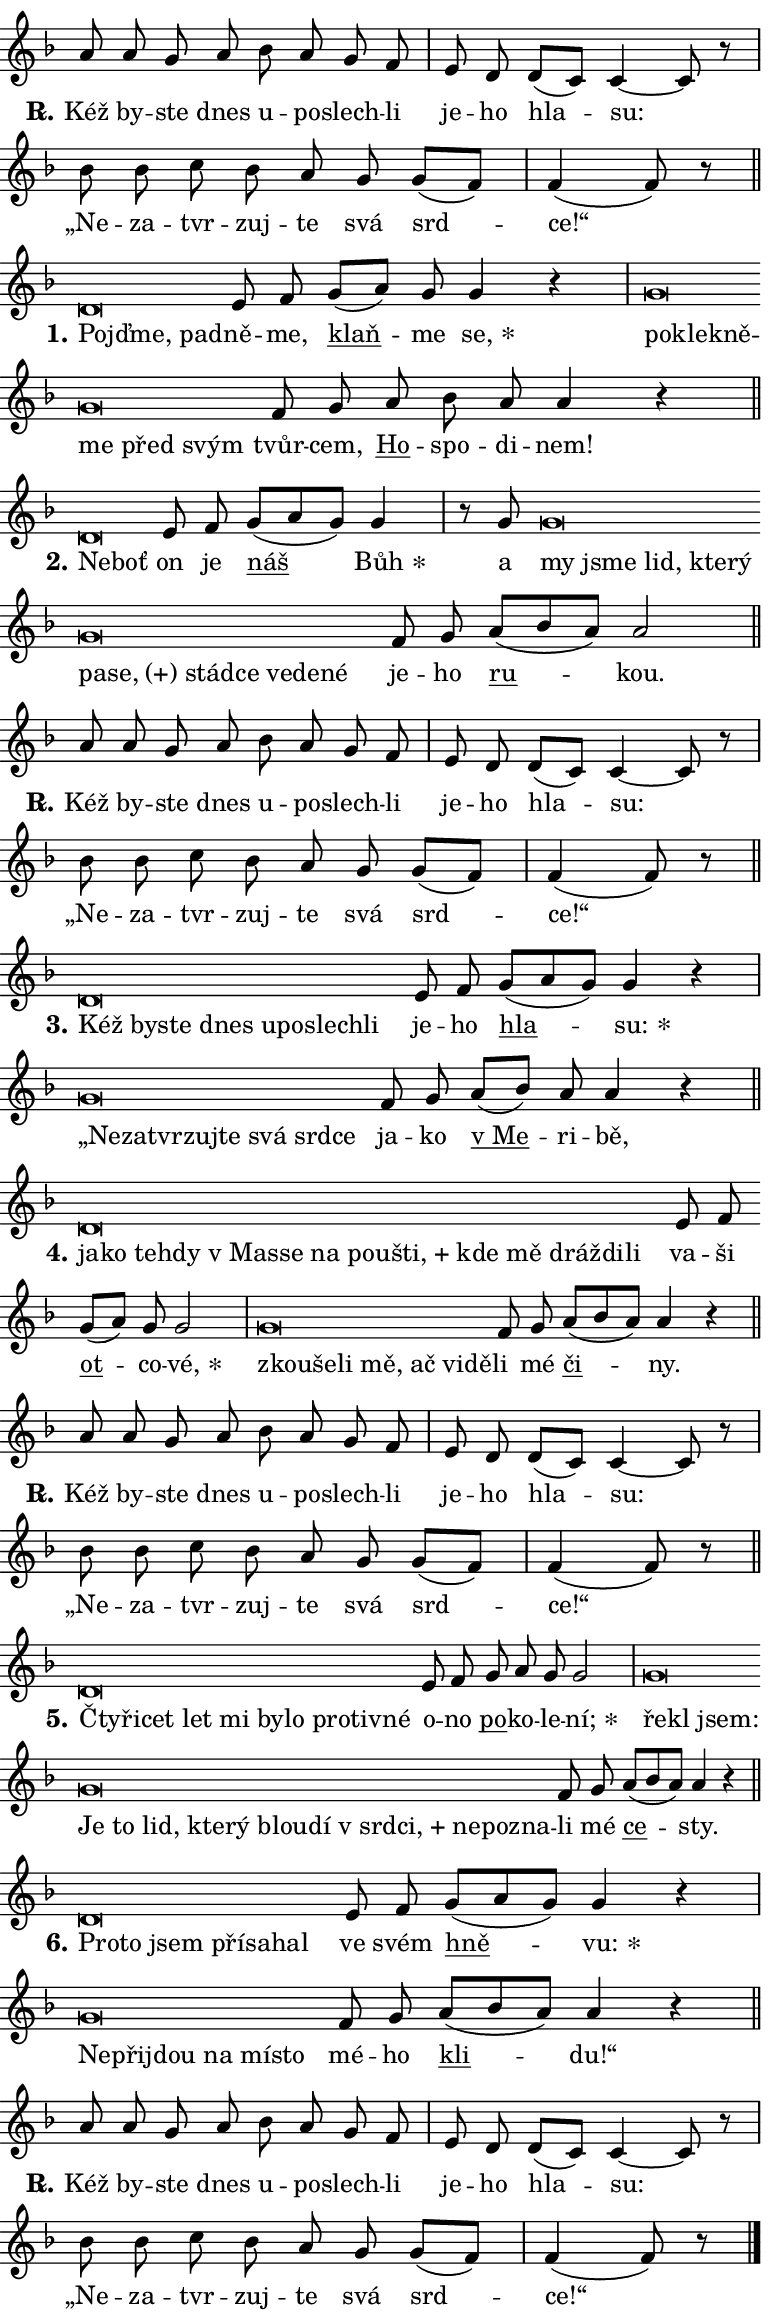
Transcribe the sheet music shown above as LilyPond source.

\version "2.24.0"
\header { tagline = "" }
\paper {
  indent = 0\cm
  top-margin = 0\cm
  right-margin = 0.13\cm % to fit lyric hyphens
  bottom-margin = 0\cm
  left-margin = 0\cm
  paper-width = 13\cm
  page-breaking = #ly:one-page-breaking
  system-system-spacing.basic-distance = #11
  score-system-spacing.basic-distance = #11
  ragged-last = ##f
}


%% Author: Thomas Morley
%% https://lists.gnu.org/archive/html/lilypond-user/2020-05/msg00002.html
#(define (line-position grob)
"Returns position of @var[grob} in current system:
   @code{'start}, if at first time-step
   @code{'end}, if at last time-step
   @code{'middle} otherwise
"
  (let* ((col (ly:item-get-column grob))
         (ln (ly:grob-object col 'left-neighbor))
         (rn (ly:grob-object col 'right-neighbor))
         (col-to-check-left (if (ly:grob? ln) ln col))
         (col-to-check-right (if (ly:grob? rn) rn col))
         (break-dir-left
           (and
             (ly:grob-property col-to-check-left 'non-musical #f)
             (ly:item-break-dir col-to-check-left)))
         (break-dir-right
           (and
             (ly:grob-property col-to-check-right 'non-musical #f)
             (ly:item-break-dir col-to-check-right))))
        (cond ((eqv? 1 break-dir-left) 'start)
              ((eqv? -1 break-dir-right) 'end)
              (else 'middle))))

#(define (tranparent-at-line-position vctor)
  (lambda (grob)
  "Relying on @code{line-position} select the relevant enry from @var{vctor}.
Used to determine transparency,"
    (case (line-position grob)
      ((end) (not (vector-ref vctor 0)))
      ((middle) (not (vector-ref vctor 1)))
      ((start) (not (vector-ref vctor 2))))))

noteHeadBreakVisibility =
#(define-music-function (break-visibility)(vector?)
"Makes @code{NoteHead}s transparent relying on @var{break-visibility}"
#{
  \override NoteHead.transparent =
    #(tranparent-at-line-position break-visibility)
#})

#(define delete-ledgers-for-transparent-note-heads
  (lambda (grob)
    "Reads whether a @code{NoteHead} is transparent.
If so this @code{NoteHead} is removed from @code{'note-heads} from
@var{grob}, which is supposed to be @code{LedgerLineSpanner}.
As a result ledgers are not printed for this @code{NoteHead}"
    (let* ((nhds-array (ly:grob-object grob 'note-heads))
           (nhds-list
             (if (ly:grob-array? nhds-array)
                 (ly:grob-array->list nhds-array)
                 '()))
           ;; Relies on the transparent-property being done before
           ;; Staff.LedgerLineSpanner.after-line-breaking is executed.
           ;; This is fragile ...
           (to-keep
             (remove
               (lambda (nhd)
                 (ly:grob-property nhd 'transparent #f))
               nhds-list)))
      ;; TODO find a better method to iterate over grob-arrays, similiar
      ;; to filter/remove etc for lists
      ;; For now rebuilt from scratch
      (set! (ly:grob-object grob 'note-heads)  '())
      (for-each
        (lambda (nhd)
          (ly:pointer-group-interface::add-grob grob 'note-heads nhd))
        to-keep))))

squashNotes = {
  \override NoteHead.X-extent = #'(-0.2 . 0.2)
  \override NoteHead.Y-extent = #'(-0.75 . 0)
  \override NoteHead.stencil =
    #(lambda (grob)
       (let ((pos (ly:grob-property grob 'staff-position)))
         (begin
           (if (< pos -7) (display "ERROR: Lower brevis then expected\n") (display ""))
           (if (<= pos -6) ly:text-interface::print ly:note-head::print))))
}
unSquashNotes = {
  \revert NoteHead.X-extent
  \revert NoteHead.Y-extent
  \revert NoteHead.stencil
}

hideNotes = \noteHeadBreakVisibility #begin-of-line-visible
unHideNotes = \noteHeadBreakVisibility #all-visible

% work-around for resetting accidentals
% https://lilypond.org/doc/v2.23/Documentation/notation/displaying-rhythms#unmetered-music
cadenzaMeasure = {
  \cadenzaOff
  \partial 1024 s1024
  \cadenzaOn
}

#(define-markup-command (accent layout props text) (markup?)
  "Underline accented syllable"
  (interpret-markup layout props
    #{\markup \override #'(offset . 4.3) \underline { #text }#}))

responsum = \markup \concat {
  "R" \hspace #-1.05 \path #0.1 #'((moveto 0 0.07) (lineto 0.9 0.8)) \hspace #0.05 "."
}

spaceSize = #0.6828661417322834 % exact space size for TeX Gyre Schola

\layout {
  \context {
    \Staff
    \remove "Time_signature_engraver"
    \override LedgerLineSpanner.after-line-breaking = #delete-ledgers-for-transparent-note-heads
  }
  \context {
    \Lyrics {
      \override LyricSpace.minimum-distance = \spaceSize
      \override LyricText.font-name = #"TeX Gyre Schola"
      \override LyricText.font-size = 1
      \override StanzaNumber.font-name = #"TeX Gyre Schola Bold"
      \override StanzaNumber.font-size = 1
    }
  }
  \context {
    \Score 
    \override NoteHead.text =
      #(lambda (grob) 
        (let ((pos (ly:grob-property grob 'staff-position)))
          #{\markup {
            \combine
              \halign #-0.55 \raise #(if (= pos -6) 0 0.5) \override #'(thickness . 2) \draw-line #'(3.2 . 0)
              \musicglyph "noteheads.sM1"
          }#}))
  }
}

% magnetic-lyrics.ily
%
%   written by
%     Jean Abou Samra <jean@abou-samra.fr>
%     Werner Lemberg <wl@gnu.org>
%
%   adapted by
%     Jiri Hon <jiri.hon@gmail.com>
%
% Version 2022-Apr-15

% https://www.mail-archive.com/lilypond-user@gnu.org/msg149350.html

#(define (Left_hyphen_pointer_engraver context)
   "Collect syllable-hyphen-syllable occurrences in lyrics and store
them in properties.  This engraver only looks to the left.  For
example, if the lyrics input is @code{foo -- bar}, it does the
following.

@itemize @bullet
@item
Set the @code{text} property of the @code{LyricHyphen} grob between
@q{foo} and @q{bar} to @code{foo}.

@item
Set the @code{left-hyphen} property of the @code{LyricText} grob with
text @q{foo} to the @code{LyricHyphen} grob between @q{foo} and
@q{bar}.
@end itemize

Use this auxiliary engraver in combination with the
@code{lyric-@/text::@/apply-@/magnetic-@/offset!} hook."
   (let ((hyphen #f)
         (text #f))
     (make-engraver
      (acknowledgers
       ((lyric-syllable-interface engraver grob source-engraver)
        (set! text grob)))
      (end-acknowledgers
       ((lyric-hyphen-interface engraver grob source-engraver)
        ;(when (not (grob::has-interface grob 'lyric-space-interface))
          (set! hyphen grob)));)
      ((stop-translation-timestep engraver)
       (when (and text hyphen)
         (ly:grob-set-object! text 'left-hyphen hyphen))
       (set! text #f)
       (set! hyphen #f)))))

#(define (lyric-text::apply-magnetic-offset! grob)
   "If the space between two syllables is less than the value in
property @code{LyricText@/.details@/.squash-threshold}, move the right
syllable to the left so that it gets concatenated with the left
syllable.

Use this function as a hook for
@code{LyricText@/.after-@/line-@/breaking} if the
@code{Left_@/hyphen_@/pointer_@/engraver} is active."
   (let ((hyphen (ly:grob-object grob 'left-hyphen #f)))
     (when hyphen
       (let ((left-text (ly:spanner-bound hyphen LEFT)))
         (when (grob::has-interface left-text 'lyric-syllable-interface)
           (let* ((common (ly:grob-common-refpoint grob left-text X))
                  (this-x-ext (ly:grob-extent grob common X))
                  (left-x-ext
                   (begin
                     ;; Trigger magnetism for left-text.
                     (ly:grob-property left-text 'after-line-breaking)
                     (ly:grob-extent left-text common X)))
                  ;; `delta` is the gap width between two syllables.
                  (delta (- (interval-start this-x-ext)
                            (interval-end left-x-ext)))
                  (details (ly:grob-property grob 'details))
                  (threshold (assoc-get 'squash-threshold details 0.2)))
             (when (< delta threshold)
               (let* (;; We have to manipulate the input text so that
                      ;; ligatures crossing syllable boundaries are not
                      ;; disabled.  For languages based on the Latin
                      ;; script this is essentially a beautification.
                      ;; However, for non-Western scripts it can be a
                      ;; necessity.
                      (lt (ly:grob-property left-text 'text))
                      (rt (ly:grob-property grob 'text))
                      (is-space (grob::has-interface hyphen 'lyric-space-interface))
                      (space (if is-space " " ""))
                      (extra-delta (if is-space spaceSize 0))
                      ;; Append new syllable.
                      (ltrt-space (if (and (string? lt) (string? rt))
                                (string-append lt space rt)
                                (make-concat-markup (list lt space rt))))
                      ;; Right-align `ltrt` to the right side.
                      (ltrt-space-markup (grob-interpret-markup
                               grob
                               (make-translate-markup
                                (cons (interval-length this-x-ext) 0)
                                (make-right-align-markup ltrt-space)))))
                 (begin
                   ;; Don't print `left-text`.
                   (ly:grob-set-property! left-text 'stencil #f)
                   ;; Set text and stencil (which holds all collected
                   ;; syllables so far) and shift it to the left.
                   (ly:grob-set-property! grob 'text ltrt-space)
                   (ly:grob-set-property! grob 'stencil ltrt-space-markup)
                   (ly:grob-translate-axis! grob (- (- delta extra-delta)) X))))))))))


#(define (lyric-hyphen::displace-bounds-first grob)
   ;; Make very sure this callback isn't triggered too early.
   (let ((left (ly:spanner-bound grob LEFT))
         (right (ly:spanner-bound grob RIGHT)))
     (ly:grob-property left 'after-line-breaking)
     (ly:grob-property right 'after-line-breaking)
     (ly:lyric-hyphen::print grob)))

squashThreshold = #0.4

\layout {
  \context {
    \Lyrics
    \consists #Left_hyphen_pointer_engraver
    \override LyricText.after-line-breaking =
      #lyric-text::apply-magnetic-offset!
    \override LyricHyphen.stencil = #lyric-hyphen::displace-bounds-first
    \override LyricText.details.squash-threshold = \squashThreshold
    \override LyricHyphen.minimum-distance = 0
    \override LyricHyphen.minimum-length = \squashThreshold
  }
}

squashText = \override LyricText.details.squash-threshold = 9999
unSquashText = \override LyricText.details.squash-threshold = \squashThreshold

leftText = \override LyricText.self-alignment-X = #LEFT
unLeftText = \revert LyricText.self-alignment-X

starOffset = #(lambda (grob) 
                (let ((x_offset (ly:self-alignment-interface::aligned-on-x-parent grob)))
                  (if (= x_offset 0) 0 (+ x_offset 1.2))))

star = #(define-music-function (syllable)(string?)
"Append star separator at the end of a syllable"
#{
  \once \override LyricText.X-offset = #starOffset
  \lyricmode { \markup {
    #syllable
    \override #'((font-name . "TeX Gyre Schola Bold")) \hspace #0.2 \lower #0.65 \larger "*"
  } }
#})

starAccent = #(define-music-function (syllable)(string?)
"Append star separator at the end of a syllable and make accent"
#{
  \once \override LyricText.X-offset = #starOffset
  \lyricmode { \markup {
    \accent #syllable
    \override #'((font-name . "TeX Gyre Schola Bold")) \hspace #0.2 \lower #0.65 \larger "*"
  } }
#})

breath = #(define-music-function (syllable)(string?)
"Append breathing indicator at the end of a syllable"
#{
  \lyricmode { \markup { #syllable "+" } }
#})

optionalBreath = #(define-music-function (syllable)(string?)
"Append optional breathing indicator at the end of a syllable"
#{
  \lyricmode { \markup { #syllable "(+)" } }
#})


\score {
    <<
        \new Voice = "melody" { \cadenzaOn \key f \major \relative { a'8 a g a bes a g f \cadenzaMeasure \bar "|" e d \bar "" d[( c)] c4~ c8 r8 \cadenzaMeasure \bar "|" bes' bes c bes a g g[( f)] \cadenzaMeasure \bar "|" f4( f8)] r \cadenzaMeasure \bar "||" \break } }
        \new Lyrics \lyricsto "melody" { \lyricmode { \set stanza = \responsum
Kéž by -- ste dnes u -- po -- slech -- li je -- ho hla -- su: „Ne -- za -- tvr -- zuj -- te svá srd -- ce!“ } }
    >>
    \layout {}
}

\score {
    <<
        \new Voice = "melody" { \cadenzaOn \key f \major \relative { \squashNotes d'\breve*1/16 \hideNotes \breve*1/16 \breve*1/16 \bar "" \unHideNotes \unSquashNotes e8 f \bar "" g[( a)] g g4 r \cadenzaMeasure \bar "|" \squashNotes g\breve*1/16 \hideNotes \breve*1/16 \bar "" \breve*1/16 \bar "" \breve*1/16 \bar "" \breve*1/16 \breve*1/16 \bar "" \unHideNotes \unSquashNotes f8 g \bar "" a bes a a4 r \cadenzaMeasure \bar "||" \break } }
        \new Lyrics \lyricsto "melody" { \lyricmode { \set stanza = "1."
\leftText Pojď -- \squashText me, pad -- \unLeftText \unSquashText ně -- me, \markup \accent klaň -- me \star se, \leftText po -- \squashText kle -- kně -- me před svým \unLeftText \unSquashText tvůr -- cem, \markup \accent Ho -- spo -- di -- nem! } }
    >>
    \layout {}
}

\score {
    <<
        \new Voice = "melody" { \cadenzaOn \key f \major \relative { \squashNotes d'\breve*1/16 \hideNotes \breve*1/16 \bar "" \unHideNotes \unSquashNotes e8 f \bar "" g[( a g)] g4 \cadenzaMeasure \bar "|" r8 g8 \squashNotes g\breve*1/16 \hideNotes \breve*1/16 \bar "" \breve*1/16 \bar "" \breve*1/16 \bar "" \breve*1/16 \bar "" \breve*1/16 \bar "" \breve*1/16 \bar "" \breve*1/16 \bar "" \breve*1/16 \bar "" \breve*1/16 \bar "" \breve*1/16 \breve*1/16 \bar "" \unHideNotes \unSquashNotes f8 g \bar "" a[( bes a)] a2 \cadenzaMeasure \bar "||" \break } }
        \new Lyrics \lyricsto "melody" { \lyricmode { \set stanza = "2."
\leftText Ne -- \squashText boť \unLeftText \unSquashText on je \markup \accent náš \star Bůh a \leftText my \squashText jsme lid, kte -- rý pa -- \optionalBreath se, stád -- ce ve -- de -- né \unLeftText \unSquashText je -- ho \markup \accent ru -- kou. } }
    >>
    \layout {}
}

\score {
    <<
        \new Voice = "melody" { \cadenzaOn \key f \major \relative { a'8 a g a bes a g f \cadenzaMeasure \bar "|" e d \bar "" d[( c)] c4~ c8 r8 \cadenzaMeasure \bar "|" bes' bes c bes a g g[( f)] \cadenzaMeasure \bar "|" f4( f8)] r \cadenzaMeasure \bar "||" \break } }
        \new Lyrics \lyricsto "melody" { \lyricmode { \set stanza = \responsum
Kéž by -- ste dnes u -- po -- slech -- li je -- ho hla -- su: „Ne -- za -- tvr -- zuj -- te svá srd -- ce!“ } }
    >>
    \layout {}
}

\score {
    <<
        \new Voice = "melody" { \cadenzaOn \key f \major \relative { \squashNotes d'\breve*1/16 \hideNotes \breve*1/16 \bar "" \breve*1/16 \bar "" \breve*1/16 \bar "" \breve*1/16 \bar "" \breve*1/16 \bar "" \breve*1/16 \breve*1/16 \bar "" \unHideNotes \unSquashNotes e8 f \bar "" g[( a g)] g4 r \cadenzaMeasure \bar "|" \squashNotes g\breve*1/16 \hideNotes \breve*1/16 \bar "" \breve*1/16 \bar "" \breve*1/16 \bar "" \breve*1/16 \bar "" \breve*1/16 \bar "" \breve*1/16 \breve*1/16 \bar "" \unHideNotes \unSquashNotes f8 g \bar "" a[( bes)] a a4 r \cadenzaMeasure \bar "||" \break } }
        \new Lyrics \lyricsto "melody" { \lyricmode { \set stanza = "3."
\leftText Kéž \squashText by -- ste dnes u -- po -- slech -- li \unLeftText \unSquashText je -- ho \markup \accent hla -- \star su: \leftText „Ne -- \squashText za -- tvr -- zuj -- te svá srd -- ce \unLeftText \unSquashText ja -- ko \markup \accent "v Me" -- ri -- bě, } }
    >>
    \layout {}
}

\score {
    <<
        \new Voice = "melody" { \cadenzaOn \key f \major \relative { \squashNotes d'\breve*1/16 \hideNotes \breve*1/16 \bar "" \breve*1/16 \bar "" \breve*1/16 \bar "" \breve*1/16 \bar "" \breve*1/16 \bar "" \breve*1/16 \bar "" \breve*1/16 \bar "" \breve*1/16 \bar "" \breve*1/16 \bar "" \breve*1/16 \bar "" \breve*1/16 \bar "" \breve*1/16 \breve*1/16 \bar "" \unHideNotes \unSquashNotes e8 f \bar "" g[( a)] g g2 \cadenzaMeasure \bar "|" \squashNotes g\breve*1/16 \hideNotes \breve*1/16 \bar "" \breve*1/16 \bar "" \breve*1/16 \bar "" \breve*1/16 \bar "" \breve*1/16 \breve*1/16 \bar "" \unHideNotes \unSquashNotes f8 g \bar "" a[( bes a)] a4 r \cadenzaMeasure \bar "||" \break } }
        \new Lyrics \lyricsto "melody" { \lyricmode { \set stanza = "4."
\leftText ja -- \squashText ko teh -- dy "v Ma" -- sse na pou -- \breath "šti," kde mě dráž -- di -- li \unLeftText \unSquashText va -- ši \markup \accent ot -- co -- \star vé, \leftText zkou -- \squashText še -- li mě, ač vi -- dě -- \unLeftText \unSquashText li mé \markup \accent či -- ny. } }
    >>
    \layout {}
}

\score {
    <<
        \new Voice = "melody" { \cadenzaOn \key f \major \relative { a'8 a g a bes a g f \cadenzaMeasure \bar "|" e d \bar "" d[( c)] c4~ c8 r8 \cadenzaMeasure \bar "|" bes' bes c bes a g g[( f)] \cadenzaMeasure \bar "|" f4( f8)] r \cadenzaMeasure \bar "||" \break } }
        \new Lyrics \lyricsto "melody" { \lyricmode { \set stanza = \responsum
Kéž by -- ste dnes u -- po -- slech -- li je -- ho hla -- su: „Ne -- za -- tvr -- zuj -- te svá srd -- ce!“ } }
    >>
    \layout {}
}

\score {
    <<
        \new Voice = "melody" { \cadenzaOn \key f \major \relative { \squashNotes d'\breve*1/16 \hideNotes \breve*1/16 \bar "" \breve*1/16 \bar "" \breve*1/16 \bar "" \breve*1/16 \bar "" \breve*1/16 \bar "" \breve*1/16 \bar "" \breve*1/16 \bar "" \breve*1/16 \breve*1/16 \bar "" \unHideNotes \unSquashNotes e8 f \bar "" g a g g2 \cadenzaMeasure \bar "|" \squashNotes g\breve*1/16 \hideNotes \breve*1/16 \bar "" \breve*1/16 \bar "" \breve*1/16 \bar "" \breve*1/16 \bar "" \breve*1/16 \bar "" \breve*1/16 \bar "" \breve*1/16 \bar "" \breve*1/16 \bar "" \breve*1/16 \bar "" \breve*1/16 \bar "" \breve*1/16 \bar "" \breve*1/16 \bar "" \breve*1/16 \breve*1/16 \bar "" \unHideNotes \unSquashNotes f8 g \bar "" a[( bes a)] a4 r \cadenzaMeasure \bar "||" \break } }
        \new Lyrics \lyricsto "melody" { \lyricmode { \set stanza = "5."
\leftText Čty -- \squashText ři -- cet let mi by -- lo pro -- tiv -- né \unLeftText \unSquashText o -- no \markup \accent po -- ko -- le -- \star ní; \leftText ře -- \squashText kl jsem: Je to lid, kte -- rý blou -- dí "v srd" -- \breath "ci," ne -- po -- zna -- \unLeftText \unSquashText li mé \markup \accent ce -- sty. } }
    >>
    \layout {}
}

\score {
    <<
        \new Voice = "melody" { \cadenzaOn \key f \major \relative { \squashNotes d'\breve*1/16 \hideNotes \breve*1/16 \bar "" \breve*1/16 \bar "" \breve*1/16 \bar "" \breve*1/16 \breve*1/16 \bar "" \unHideNotes \unSquashNotes e8 f \bar "" g[( a g)] g4 r \cadenzaMeasure \bar "|" \squashNotes g\breve*1/16 \hideNotes \breve*1/16 \bar "" \breve*1/16 \bar "" \breve*1/16 \bar "" \breve*1/16 \breve*1/16 \bar "" \unHideNotes \unSquashNotes f8 g \bar "" a[( bes a)] a4 r \cadenzaMeasure \bar "||" \break } }
        \new Lyrics \lyricsto "melody" { \lyricmode { \set stanza = "6."
\leftText Pro -- \squashText to jsem pří -- sa -- hal \unLeftText \unSquashText ve svém \markup \accent hně -- \star vu: \leftText Ne -- \squashText při -- jdou na mí -- sto \unLeftText \unSquashText mé -- ho \markup \accent kli -- du!“ } }
    >>
    \layout {}
}

\score {
    <<
        \new Voice = "melody" { \cadenzaOn \key f \major \relative { a'8 a g a bes a g f \cadenzaMeasure \bar "|" e d \bar "" d[( c)] c4~ c8 r8 \cadenzaMeasure \bar "|" bes' bes c bes a g g[( f)] \cadenzaMeasure \bar "|" f4( f8)] r \cadenzaMeasure \bar "||" \break } \bar "|." }
        \new Lyrics \lyricsto "melody" { \lyricmode { \set stanza = \responsum
Kéž by -- ste dnes u -- po -- slech -- li je -- ho hla -- su: „Ne -- za -- tvr -- zuj -- te svá srd -- ce!“ } }
    >>
    \layout {}
}
